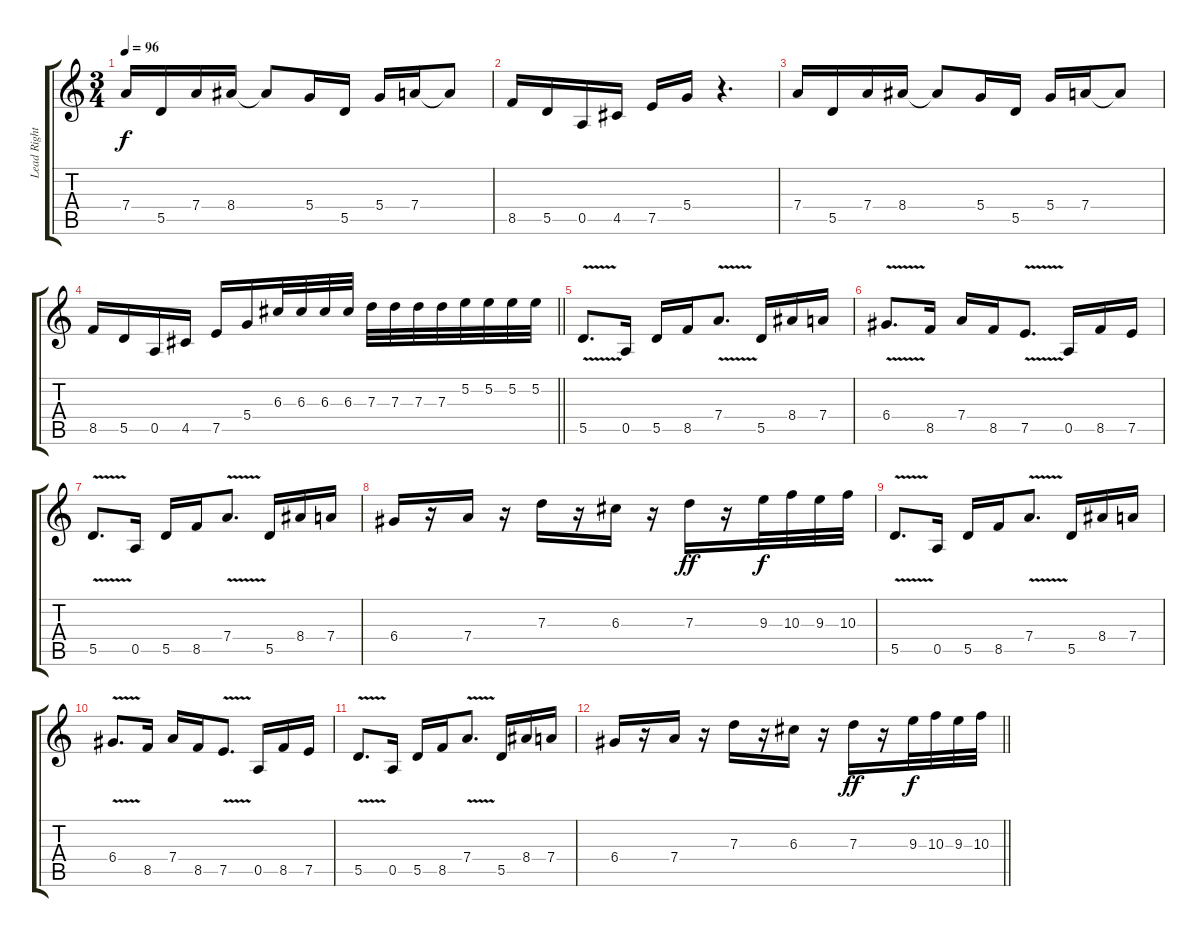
\track ("Lead Right" "Lead Right") {instrument distortionguitar}
\staff {score tabs}
\tuning (E4 B3 G3 D3 A2 D2) {hide}
\ts (3 4)
\tempo 96
\clef g2
\ks c
7.4.16{dy f} 5.5.16 7.4.16 8.4.16 8.4{t}.8 5.4.16 5.5.16 5.4.16 7.4.16 7.4{t}.8 |
8.5.16 5.5.16 0.5.16 4.5.16 7.5.16 5.4.16 r.4{d} |
7.4.16 5.5.16 7.4.16 8.4.16 8.4{t}.8 5.4.16 5.5.16 5.4.16 7.4.16 7.4{t}.8 |
\barLineRight lightlight
8.5.16 5.5.16 0.5.16 4.5.16 7.5.16 5.4.16 6.3.32 6.3.32 6.3.32 6.3.32 7.3.32 7.3.32 7.3.32 7.3.32 5.2.32 5.2.32 5.2.32 5.2.32 |
5.5{v}.8{d} 0.5.16 5.5.16 8.5.16 7.4{v}.8{d} 5.5.16 8.4.16 7.4.16 |
6.4{v}.8{d} 8.5.16 7.4.16 8.5.16 7.5{v}.8{d} 0.5.16 8.5.16 7.5.16 |
5.5{v}.8{d} 0.5.16 5.5.16 8.5.16 7.4{v}.8{d} 5.5.16 8.4.16 7.4.16 |
6.4.16 r.16 7.4.16 r.16 7.3.16 r.16 6.3.16 r.16 7.3.16{dy ff} r.16 9.3.32{dy f} 10.3.32 9.3.32 10.3.32 |
5.5{v}.8{d} 0.5.16 5.5.16 8.5.16 7.4{v}.8{d} 5.5.16 8.4.16 7.4.16 |
6.4{v}.8{d} 8.5.16 7.4.16 8.5.16 7.5{v}.8{d} 0.5.16 8.5.16 7.5.16 |
5.5{v}.8{d} 0.5.16 5.5.16 8.5.16 7.4{v}.8{d} 5.5.16 8.4.16 7.4.16 |
\barLineRight lightlight
6.4.16 r.16 7.4.16 r.16 7.3.16 r.16 6.3.16 r.16 7.3.16{dy ff} r.16 9.3.32{dy f} 10.3.32 9.3.32 10.3.32
